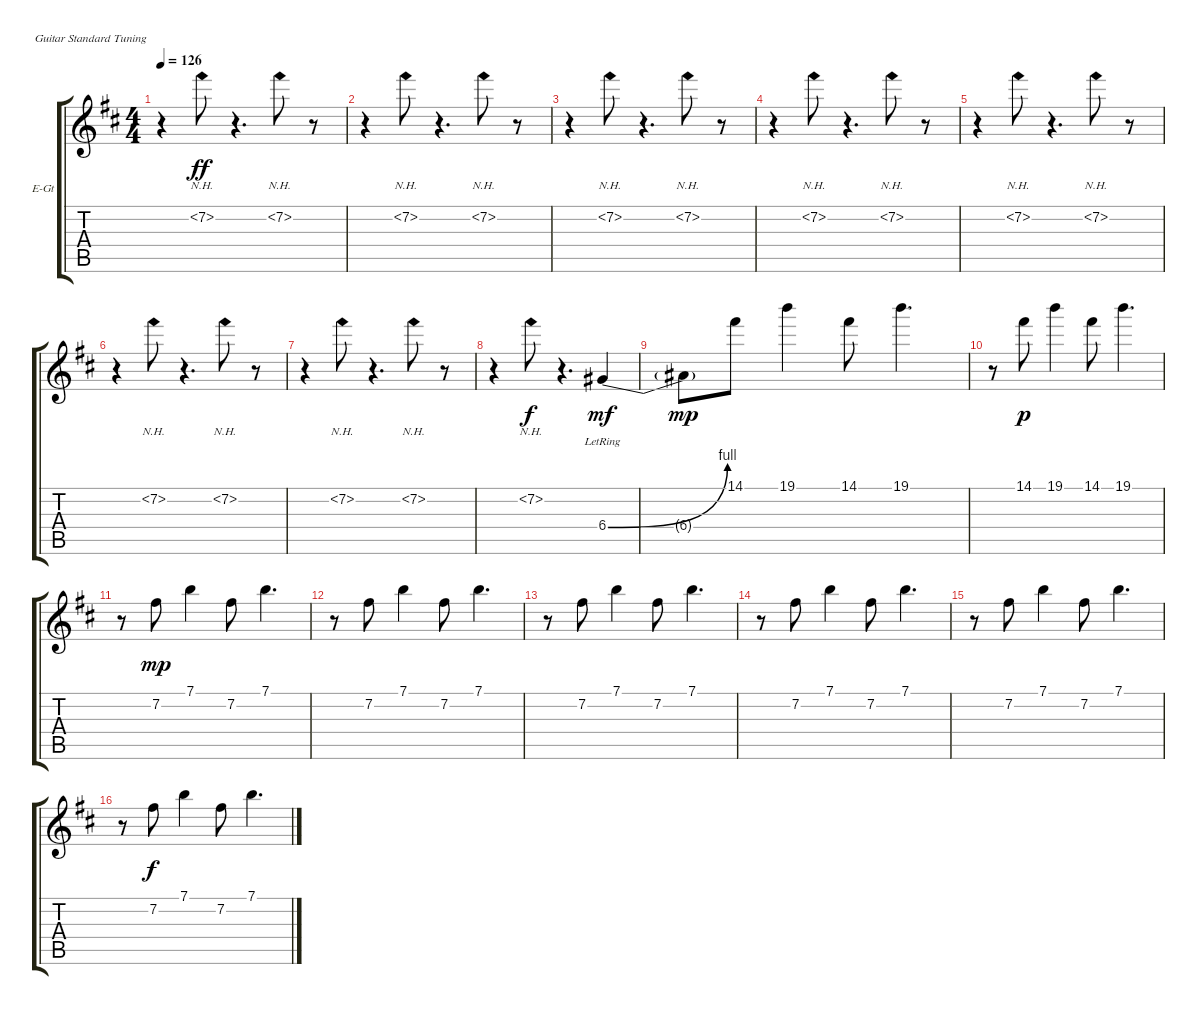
\bracketExtendMode groupsimilarinstruments
\firstSystemTrackNameOrientation horizontal
\otherSystemsTrackNameOrientation horizontal
\track ("Electric Guitar" "E-Gt") {instrument overdrivenguitar}
\staff {score tabs}
\tuning (E4 B3 G3 D3 A2 E2)
\ts (4 4)
\tempo 126
\clef g2
\scale
0.333333
\ks d
r.4{dy f} 7.2{nh}.8{dy ff} r.4{d} 7.2{nh}.8 r.8 |
r.4 7.2{nh}.8 r.4{d} 7.2{nh}.8 r.8 |
r.4 7.2{nh}.8 r.4{d} 7.2{nh}.8 r.8 |
r.4 7.2{nh}.8 r.4{d} 7.2{nh}.8 r.8 |
r.4 7.2{nh}.8 r.4{d} 7.2{nh}.8 r.8 |
r.4 7.2{nh}.8 r.4{d} 7.2{nh}.8 r.8 |
r.4 7.2{nh}.8 r.4{d} 7.2{nh}.8 r.8 |
r.4 7.2{nh}.8{dy f} r.4{d} 6.4{be (bend 0 0 59.4 4) lr}.4{dy mf} |
6.4{t}.8{dy mp} 14.1.8 19.1.4 14.1.8 19.1.4{d} |
r.8 14.1.8{dy p} 19.1.4 14.1.8 19.1.4{d} |
r.8 7.2.8{dy mp} 7.1.4 7.2.8 7.1.4{d} |
r.8 7.2.8 7.1.4 7.2.8 7.1.4{d} |
r.8 7.2.8 7.1.4 7.2.8 7.1.4{d} |
r.8 7.2.8 7.1.4 7.2.8 7.1.4{d} |
r.8 7.2.8 7.1.4 7.2.8 7.1.4{d} |
r.8 7.2.8{dy f} 7.1.4 7.2.8 7.1.4{d}
